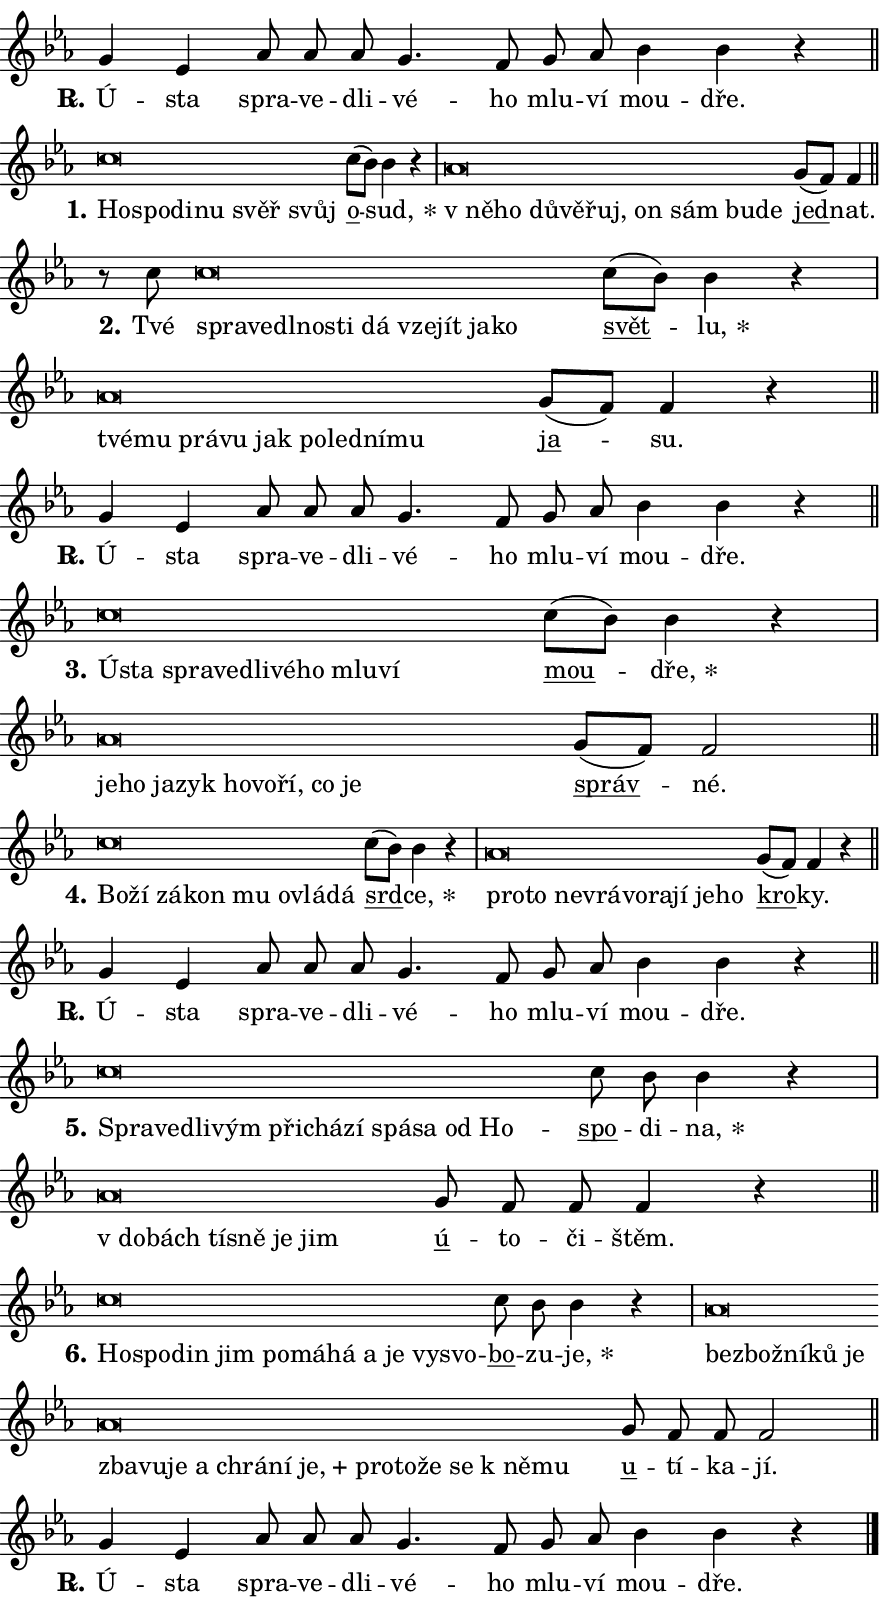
\version "2.24.0"
\header { tagline = "" }
\paper {
  indent = 0\cm
  top-margin = 0\cm
  right-margin = 0.13\cm % to fit lyric hyphens
  bottom-margin = 0\cm
  left-margin = 0\cm
  paper-width = 15\cm
  page-breaking = #ly:one-page-breaking
  system-system-spacing.basic-distance = #11
  score-system-spacing.basic-distance = #11
  ragged-last = ##f
}


%% Author: Thomas Morley
%% https://lists.gnu.org/archive/html/lilypond-user/2020-05/msg00002.html
#(define (line-position grob)
"Returns position of @var[grob} in current system:
   @code{'start}, if at first time-step
   @code{'end}, if at last time-step
   @code{'middle} otherwise
"
  (let* ((col (ly:item-get-column grob))
         (ln (ly:grob-object col 'left-neighbor))
         (rn (ly:grob-object col 'right-neighbor))
         (col-to-check-left (if (ly:grob? ln) ln col))
         (col-to-check-right (if (ly:grob? rn) rn col))
         (break-dir-left
           (and
             (ly:grob-property col-to-check-left 'non-musical #f)
             (ly:item-break-dir col-to-check-left)))
         (break-dir-right
           (and
             (ly:grob-property col-to-check-right 'non-musical #f)
             (ly:item-break-dir col-to-check-right))))
        (cond ((eqv? 1 break-dir-left) 'start)
              ((eqv? -1 break-dir-right) 'end)
              (else 'middle))))

#(define (tranparent-at-line-position vctor)
  (lambda (grob)
  "Relying on @code{line-position} select the relevant enry from @var{vctor}.
Used to determine transparency,"
    (case (line-position grob)
      ((end) (not (vector-ref vctor 0)))
      ((middle) (not (vector-ref vctor 1)))
      ((start) (not (vector-ref vctor 2))))))

noteHeadBreakVisibility =
#(define-music-function (break-visibility)(vector?)
"Makes @code{NoteHead}s transparent relying on @var{break-visibility}"
#{
  \override NoteHead.transparent =
    #(tranparent-at-line-position break-visibility)
#})

#(define delete-ledgers-for-transparent-note-heads
  (lambda (grob)
    "Reads whether a @code{NoteHead} is transparent.
If so this @code{NoteHead} is removed from @code{'note-heads} from
@var{grob}, which is supposed to be @code{LedgerLineSpanner}.
As a result ledgers are not printed for this @code{NoteHead}"
    (let* ((nhds-array (ly:grob-object grob 'note-heads))
           (nhds-list
             (if (ly:grob-array? nhds-array)
                 (ly:grob-array->list nhds-array)
                 '()))
           ;; Relies on the transparent-property being done before
           ;; Staff.LedgerLineSpanner.after-line-breaking is executed.
           ;; This is fragile ...
           (to-keep
             (remove
               (lambda (nhd)
                 (ly:grob-property nhd 'transparent #f))
               nhds-list)))
      ;; TODO find a better method to iterate over grob-arrays, similiar
      ;; to filter/remove etc for lists
      ;; For now rebuilt from scratch
      (set! (ly:grob-object grob 'note-heads)  '())
      (for-each
        (lambda (nhd)
          (ly:pointer-group-interface::add-grob grob 'note-heads nhd))
        to-keep))))

squashNotes = {
  \override NoteHead.X-extent = #'(-0.2 . 0.2)
  \override NoteHead.Y-extent = #'(-0.75 . 0)
  \override NoteHead.stencil =
    #(lambda (grob)
       (let ((pos (ly:grob-property grob 'staff-position)))
         (begin
           (if (< pos -7) (display "ERROR: Lower brevis then expected\n") (display ""))
           (if (<= pos -6) ly:text-interface::print ly:note-head::print))))
}
unSquashNotes = {
  \revert NoteHead.X-extent
  \revert NoteHead.Y-extent
  \revert NoteHead.stencil
}

hideNotes = \noteHeadBreakVisibility #begin-of-line-visible
unHideNotes = \noteHeadBreakVisibility #all-visible

% work-around for resetting accidentals
% https://lilypond.org/doc/v2.23/Documentation/notation/displaying-rhythms#unmetered-music
cadenzaMeasure = {
  \cadenzaOff
  \partial 1024 s1024
  \cadenzaOn
}

#(define-markup-command (accent layout props text) (markup?)
  "Underline accented syllable"
  (interpret-markup layout props
    #{\markup \override #'(offset . 4.3) \underline { #text }#}))

responsum = \markup \concat {
  "R" \hspace #-1.05 \path #0.1 #'((moveto 0 0.07) (lineto 0.9 0.8)) \hspace #0.05 "."
}

spaceSize = #0.6828661417322834 % exact space size for TeX Gyre Schola

\layout {
  \context {
    \Staff
    \remove "Time_signature_engraver"
    \override LedgerLineSpanner.after-line-breaking = #delete-ledgers-for-transparent-note-heads
  }
  \context {
    \Lyrics {
      \override LyricSpace.minimum-distance = \spaceSize
      \override LyricText.font-name = #"TeX Gyre Schola"
      \override LyricText.font-size = 1
      \override StanzaNumber.font-name = #"TeX Gyre Schola Bold"
      \override StanzaNumber.font-size = 1
    }
  }
  \context {
    \Score 
    \override NoteHead.text =
      #(lambda (grob) 
        (let ((pos (ly:grob-property grob 'staff-position)))
          #{\markup {
            \combine
              \halign #-0.55 \raise #(if (= pos -6) 0 0.5) \override #'(thickness . 2) \draw-line #'(3.2 . 0)
              \musicglyph "noteheads.sM1"
          }#}))
  }
}

% magnetic-lyrics.ily
%
%   written by
%     Jean Abou Samra <jean@abou-samra.fr>
%     Werner Lemberg <wl@gnu.org>
%
%   adapted by
%     Jiri Hon <jiri.hon@gmail.com>
%
% Version 2022-Apr-15

% https://www.mail-archive.com/lilypond-user@gnu.org/msg149350.html

#(define (Left_hyphen_pointer_engraver context)
   "Collect syllable-hyphen-syllable occurrences in lyrics and store
them in properties.  This engraver only looks to the left.  For
example, if the lyrics input is @code{foo -- bar}, it does the
following.

@itemize @bullet
@item
Set the @code{text} property of the @code{LyricHyphen} grob between
@q{foo} and @q{bar} to @code{foo}.

@item
Set the @code{left-hyphen} property of the @code{LyricText} grob with
text @q{foo} to the @code{LyricHyphen} grob between @q{foo} and
@q{bar}.
@end itemize

Use this auxiliary engraver in combination with the
@code{lyric-@/text::@/apply-@/magnetic-@/offset!} hook."
   (let ((hyphen #f)
         (text #f))
     (make-engraver
      (acknowledgers
       ((lyric-syllable-interface engraver grob source-engraver)
        (set! text grob)))
      (end-acknowledgers
       ((lyric-hyphen-interface engraver grob source-engraver)
        ;(when (not (grob::has-interface grob 'lyric-space-interface))
          (set! hyphen grob)));)
      ((stop-translation-timestep engraver)
       (when (and text hyphen)
         (ly:grob-set-object! text 'left-hyphen hyphen))
       (set! text #f)
       (set! hyphen #f)))))

#(define (lyric-text::apply-magnetic-offset! grob)
   "If the space between two syllables is less than the value in
property @code{LyricText@/.details@/.squash-threshold}, move the right
syllable to the left so that it gets concatenated with the left
syllable.

Use this function as a hook for
@code{LyricText@/.after-@/line-@/breaking} if the
@code{Left_@/hyphen_@/pointer_@/engraver} is active."
   (let ((hyphen (ly:grob-object grob 'left-hyphen #f)))
     (when hyphen
       (let ((left-text (ly:spanner-bound hyphen LEFT)))
         (when (grob::has-interface left-text 'lyric-syllable-interface)
           (let* ((common (ly:grob-common-refpoint grob left-text X))
                  (this-x-ext (ly:grob-extent grob common X))
                  (left-x-ext
                   (begin
                     ;; Trigger magnetism for left-text.
                     (ly:grob-property left-text 'after-line-breaking)
                     (ly:grob-extent left-text common X)))
                  ;; `delta` is the gap width between two syllables.
                  (delta (- (interval-start this-x-ext)
                            (interval-end left-x-ext)))
                  (details (ly:grob-property grob 'details))
                  (threshold (assoc-get 'squash-threshold details 0.2)))
             (when (< delta threshold)
               (let* (;; We have to manipulate the input text so that
                      ;; ligatures crossing syllable boundaries are not
                      ;; disabled.  For languages based on the Latin
                      ;; script this is essentially a beautification.
                      ;; However, for non-Western scripts it can be a
                      ;; necessity.
                      (lt (ly:grob-property left-text 'text))
                      (rt (ly:grob-property grob 'text))
                      (is-space (grob::has-interface hyphen 'lyric-space-interface))
                      (space (if is-space " " ""))
                      (extra-delta (if is-space spaceSize 0))
                      ;; Append new syllable.
                      (ltrt-space (if (and (string? lt) (string? rt))
                                (string-append lt space rt)
                                (make-concat-markup (list lt space rt))))
                      ;; Right-align `ltrt` to the right side.
                      (ltrt-space-markup (grob-interpret-markup
                               grob
                               (make-translate-markup
                                (cons (interval-length this-x-ext) 0)
                                (make-right-align-markup ltrt-space)))))
                 (begin
                   ;; Don't print `left-text`.
                   (ly:grob-set-property! left-text 'stencil #f)
                   ;; Set text and stencil (which holds all collected
                   ;; syllables so far) and shift it to the left.
                   (ly:grob-set-property! grob 'text ltrt-space)
                   (ly:grob-set-property! grob 'stencil ltrt-space-markup)
                   (ly:grob-translate-axis! grob (- (- delta extra-delta)) X))))))))))


#(define (lyric-hyphen::displace-bounds-first grob)
   ;; Make very sure this callback isn't triggered too early.
   (let ((left (ly:spanner-bound grob LEFT))
         (right (ly:spanner-bound grob RIGHT)))
     (ly:grob-property left 'after-line-breaking)
     (ly:grob-property right 'after-line-breaking)
     (ly:lyric-hyphen::print grob)))

squashThreshold = #0.4

\layout {
  \context {
    \Lyrics
    \consists #Left_hyphen_pointer_engraver
    \override LyricText.after-line-breaking =
      #lyric-text::apply-magnetic-offset!
    \override LyricHyphen.stencil = #lyric-hyphen::displace-bounds-first
    \override LyricText.details.squash-threshold = \squashThreshold
    \override LyricHyphen.minimum-distance = 0
    \override LyricHyphen.minimum-length = \squashThreshold
  }
}

squashText = \override LyricText.details.squash-threshold = 9999
unSquashText = \override LyricText.details.squash-threshold = \squashThreshold

leftText = \override LyricText.self-alignment-X = #LEFT
unLeftText = \revert LyricText.self-alignment-X

starOffset = #(lambda (grob) 
                (let ((x_offset (ly:self-alignment-interface::aligned-on-x-parent grob)))
                  (if (= x_offset 0) 0 (+ x_offset 1.2))))

star = #(define-music-function (syllable)(string?)
"Append star separator at the end of a syllable"
#{
  \once \override LyricText.X-offset = #starOffset
  \lyricmode { \markup {
    #syllable
    \override #'((font-name . "TeX Gyre Schola Bold")) \hspace #0.2 \lower #0.65 \larger "*"
  } }
#})

starAccent = #(define-music-function (syllable)(string?)
"Append star separator at the end of a syllable and make accent"
#{
  \once \override LyricText.X-offset = #starOffset
  \lyricmode { \markup {
    \accent #syllable
    \override #'((font-name . "TeX Gyre Schola Bold")) \hspace #0.2 \lower #0.65 \larger "*"
  } }
#})

breath = #(define-music-function (syllable)(string?)
"Append breathing indicator at the end of a syllable"
#{
  \lyricmode { \markup { #syllable "+" } }
#})

optionalBreath = #(define-music-function (syllable)(string?)
"Append optional breathing indicator at the end of a syllable"
#{
  \lyricmode { \markup { #syllable "(+)" } }
#})


\score {
    <<
        \new Voice = "melody" { \cadenzaOn \key es \major \relative { g'4 es as8 as as \bar "" g4. f8 \bar "" g as bes4 bes r \cadenzaMeasure \bar "||" \break } }
        \new Lyrics \lyricsto "melody" { \lyricmode { \set stanza = \responsum
Ú -- sta spra -- ve -- dli -- vé -- ho mlu -- ví mou -- dře. } }
    >>
    \layout {}
}

\score {
    <<
        \new Voice = "melody" { \cadenzaOn \key es \major \relative { \squashNotes c''\breve*1/16 \hideNotes \breve*1/16 \bar "" \breve*1/16 \bar "" \breve*1/16 \bar "" \breve*1/16 \breve*1/16 \bar "" \unHideNotes \unSquashNotes \bar "" c8[( bes)] bes4 r \cadenzaMeasure \bar "|" \squashNotes as\breve*1/16 \hideNotes \breve*1/16 \bar "" \breve*1/16 \bar "" \breve*1/16 \bar "" \breve*1/16 \bar "" \breve*1/16 \bar "" \breve*1/16 \bar "" \breve*1/16 \breve*1/16 \bar "" \unHideNotes \unSquashNotes \bar "" g8[( f)] f4 \cadenzaMeasure \bar "||" \break } }
        \new Lyrics \lyricsto "melody" { \lyricmode { \set stanza = "1."
\leftText Ho -- \squashText spo -- di -- nu svěř svůj \unLeftText \unSquashText \markup \accent o -- \star sud, \leftText "v ně" -- \squashText ho dů -- vě -- řuj, on sám bu -- de \unLeftText \unSquashText \markup \accent jed -- nat. } }
    >>
    \layout {}
}

\score {
    <<
        \new Voice = "melody" { \cadenzaOn \key es \major \relative { r8 c''8 \squashNotes c\breve*1/16 \hideNotes \breve*1/16 \bar "" \breve*1/16 \bar "" \breve*1/16 \bar "" \breve*1/16 \bar "" \breve*1/16 \bar "" \breve*1/16 \bar "" \breve*1/16 \bar "" \breve*1/16 \breve*1/16 \bar "" \unHideNotes \unSquashNotes \bar "" c8[( bes)] bes4 r \cadenzaMeasure \bar "|" \squashNotes as\breve*1/16 \hideNotes \breve*1/16 \bar "" \breve*1/16 \bar "" \breve*1/16 \bar "" \breve*1/16 \bar "" \breve*1/16 \bar "" \breve*1/16 \bar "" \breve*1/16 \breve*1/16 \bar "" \unHideNotes \unSquashNotes \bar "" g8[( f)] f4 r \cadenzaMeasure \bar "||" \break } }
        \new Lyrics \lyricsto "melody" { \lyricmode { \set stanza = "2."
Tvé \leftText spra -- \squashText ve -- dl -- no -- sti dá vze -- jít ja -- ko \unLeftText \unSquashText \markup \accent svět -- \star lu, \leftText tvé -- \squashText mu prá -- vu jak po -- led -- ní -- mu \unLeftText \unSquashText \markup \accent ja -- su. } }
    >>
    \layout {}
}

\score {
    <<
        \new Voice = "melody" { \cadenzaOn \key es \major \relative { g'4 es as8 as as \bar "" g4. f8 \bar "" g as bes4 bes r \cadenzaMeasure \bar "||" \break } }
        \new Lyrics \lyricsto "melody" { \lyricmode { \set stanza = \responsum
Ú -- sta spra -- ve -- dli -- vé -- ho mlu -- ví mou -- dře. } }
    >>
    \layout {}
}

\score {
    <<
        \new Voice = "melody" { \cadenzaOn \key es \major \relative { \squashNotes c''\breve*1/16 \hideNotes \breve*1/16 \bar "" \breve*1/16 \bar "" \breve*1/16 \bar "" \breve*1/16 \bar "" \breve*1/16 \bar "" \breve*1/16 \bar "" \breve*1/16 \breve*1/16 \bar "" \unHideNotes \unSquashNotes \bar "" c8[( bes)] bes4 r \cadenzaMeasure \bar "|" \squashNotes as\breve*1/16 \hideNotes \breve*1/16 \bar "" \breve*1/16 \bar "" \breve*1/16 \bar "" \breve*1/16 \bar "" \breve*1/16 \bar "" \breve*1/16 \bar "" \breve*1/16 \breve*1/16 \bar "" \unHideNotes \unSquashNotes \bar "" g8[( f)] f2 \cadenzaMeasure \bar "||" \break } }
        \new Lyrics \lyricsto "melody" { \lyricmode { \set stanza = "3."
\leftText Ú -- \squashText sta spra -- ve -- dli -- vé -- ho mlu -- ví \unLeftText \unSquashText \markup \accent mou -- \star dře, \leftText je -- \squashText ho ja -- zyk ho -- vo -- ří, co je \unLeftText \unSquashText \markup \accent správ -- né. } }
    >>
    \layout {}
}

\score {
    <<
        \new Voice = "melody" { \cadenzaOn \key es \major \relative { \squashNotes c''\breve*1/16 \hideNotes \breve*1/16 \bar "" \breve*1/16 \bar "" \breve*1/16 \bar "" \breve*1/16 \bar "" \breve*1/16 \breve*1/16 \bar "" \unHideNotes \unSquashNotes \bar "" c8[( bes)] bes4 r \cadenzaMeasure \bar "|" \squashNotes as\breve*1/16 \hideNotes \breve*1/16 \bar "" \breve*1/16 \bar "" \breve*1/16 \bar "" \breve*1/16 \bar "" \breve*1/16 \bar "" \breve*1/16 \bar "" \breve*1/16 \breve*1/16 \bar "" \unHideNotes \unSquashNotes \bar "" g8[( f)] f4 r \cadenzaMeasure \bar "||" \break } }
        \new Lyrics \lyricsto "melody" { \lyricmode { \set stanza = "4."
\leftText Bo -- \squashText ží zá -- kon mu ovlá -- dá \unLeftText \unSquashText \markup \accent srd -- \star ce, \leftText pro -- \squashText to ne -- vrá -- vo -- ra -- jí je -- ho \unLeftText \unSquashText \markup \accent kro -- ky. } }
    >>
    \layout {}
}

\score {
    <<
        \new Voice = "melody" { \cadenzaOn \key es \major \relative { g'4 es as8 as as \bar "" g4. f8 \bar "" g as bes4 bes r \cadenzaMeasure \bar "||" \break } }
        \new Lyrics \lyricsto "melody" { \lyricmode { \set stanza = \responsum
Ú -- sta spra -- ve -- dli -- vé -- ho mlu -- ví mou -- dře. } }
    >>
    \layout {}
}

\score {
    <<
        \new Voice = "melody" { \cadenzaOn \key es \major \relative { \squashNotes c''\breve*1/16 \hideNotes \breve*1/16 \bar "" \breve*1/16 \bar "" \breve*1/16 \bar "" \breve*1/16 \bar "" \breve*1/16 \bar "" \breve*1/16 \bar "" \breve*1/16 \bar "" \breve*1/16 \bar "" \breve*1/16 \breve*1/16 \bar "" \unHideNotes \unSquashNotes \bar "" c8 bes bes4 r \cadenzaMeasure \bar "|" \squashNotes as\breve*1/16 \hideNotes \breve*1/16 \bar "" \breve*1/16 \bar "" \breve*1/16 \bar "" \breve*1/16 \breve*1/16 \bar "" \unHideNotes \unSquashNotes \bar "" g8 f f f4 r \cadenzaMeasure \bar "||" \break } }
        \new Lyrics \lyricsto "melody" { \lyricmode { \set stanza = "5."
\leftText Spra -- \squashText ve -- dli -- vým při -- chá -- zí spá -- sa od Ho -- \unLeftText \unSquashText \markup \accent spo -- di -- \star na, \leftText "v do" -- \squashText bách tí -- sně je jim \unLeftText \unSquashText \markup \accent ú -- to -- či -- štěm. } }
    >>
    \layout {}
}

\score {
    <<
        \new Voice = "melody" { \cadenzaOn \key es \major \relative { \squashNotes c''\breve*1/16 \hideNotes \breve*1/16 \bar "" \breve*1/16 \bar "" \breve*1/16 \bar "" \breve*1/16 \bar "" \breve*1/16 \bar "" \breve*1/16 \bar "" \breve*1/16 \bar "" \breve*1/16 \bar "" \breve*1/16 \breve*1/16 \bar "" \unHideNotes \unSquashNotes \bar "" c8 bes bes4 r \cadenzaMeasure \bar "|" \squashNotes as\breve*1/16 \hideNotes \breve*1/16 \bar "" \breve*1/16 \bar "" \breve*1/16 \bar "" \breve*1/16 \bar "" \breve*1/16 \bar "" \breve*1/16 \bar "" \breve*1/16 \bar "" \breve*1/16 \bar "" \breve*1/16 \bar "" \breve*1/16 \bar "" \breve*1/16 \bar "" \breve*1/16 \bar "" \breve*1/16 \bar "" \breve*1/16 \bar "" \breve*1/16 \bar "" \breve*1/16 \breve*1/16 \bar "" \unHideNotes \unSquashNotes \bar "" g8 f f f2 \cadenzaMeasure \bar "||" \break } }
        \new Lyrics \lyricsto "melody" { \lyricmode { \set stanza = "6."
\leftText Ho -- \squashText spo -- din jim po -- má -- há a je vy -- svo -- \unLeftText \unSquashText \markup \accent bo -- zu -- \star je, \leftText bez -- \squashText bož -- ní -- ků je zba -- vu -- je a chrá -- ní \breath "je," pro -- to -- že se "k ně" -- mu \unLeftText \unSquashText \markup \accent u -- tí -- ka -- jí. } }
    >>
    \layout {}
}

\score {
    <<
        \new Voice = "melody" { \cadenzaOn \key es \major \relative { g'4 es as8 as as \bar "" g4. f8 \bar "" g as bes4 bes r \cadenzaMeasure \bar "||" \break } \bar "|." }
        \new Lyrics \lyricsto "melody" { \lyricmode { \set stanza = \responsum
Ú -- sta spra -- ve -- dli -- vé -- ho mlu -- ví mou -- dře. } }
    >>
    \layout {}
}
